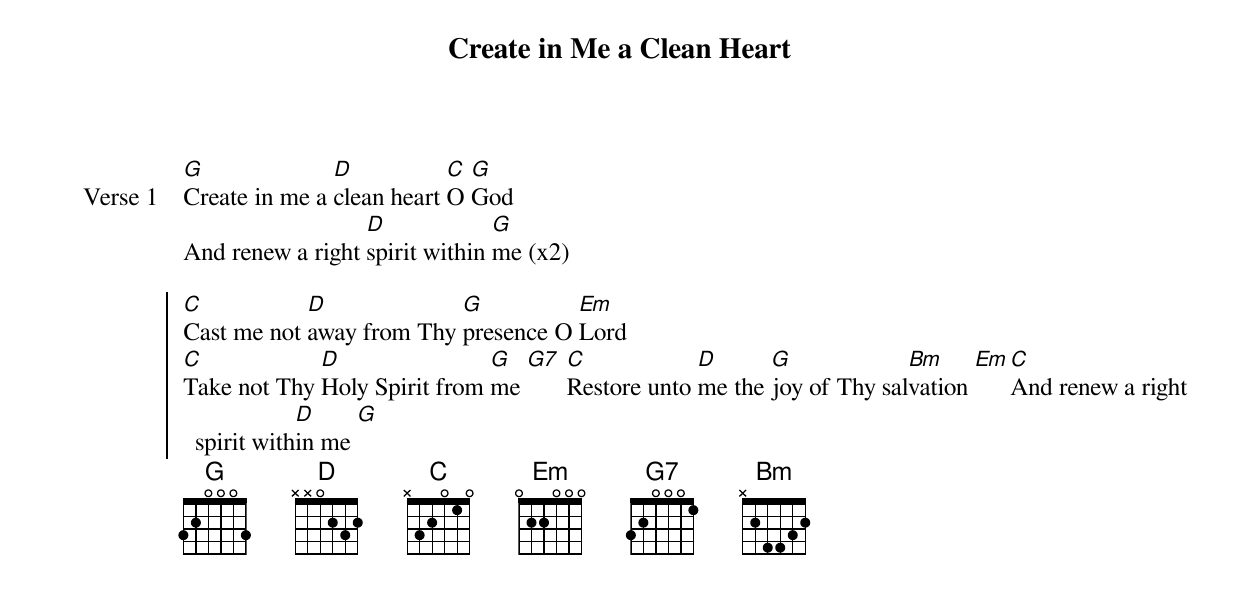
{title: Create in Me a Clean Heart}
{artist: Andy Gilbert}
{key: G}

{start_of_verse: Verse 1}
[G]Create in me a [D]clean heart [C]O [G]God
And renew a right [D]spirit within [G]me (x2)
{end_of_verse}

{start_of_chorus}
[C]Cast me not [D]away from Thy [G]presence O [Em]Lord
[C]Take not Thy [D]Holy Spirit from [G]me [G7] [C]Restore unto [D]me the [G]joy of Thy sal[Bm]vation [Em][C]And renew a right spirit with[D]in me [G]
{end_of_chorus}
